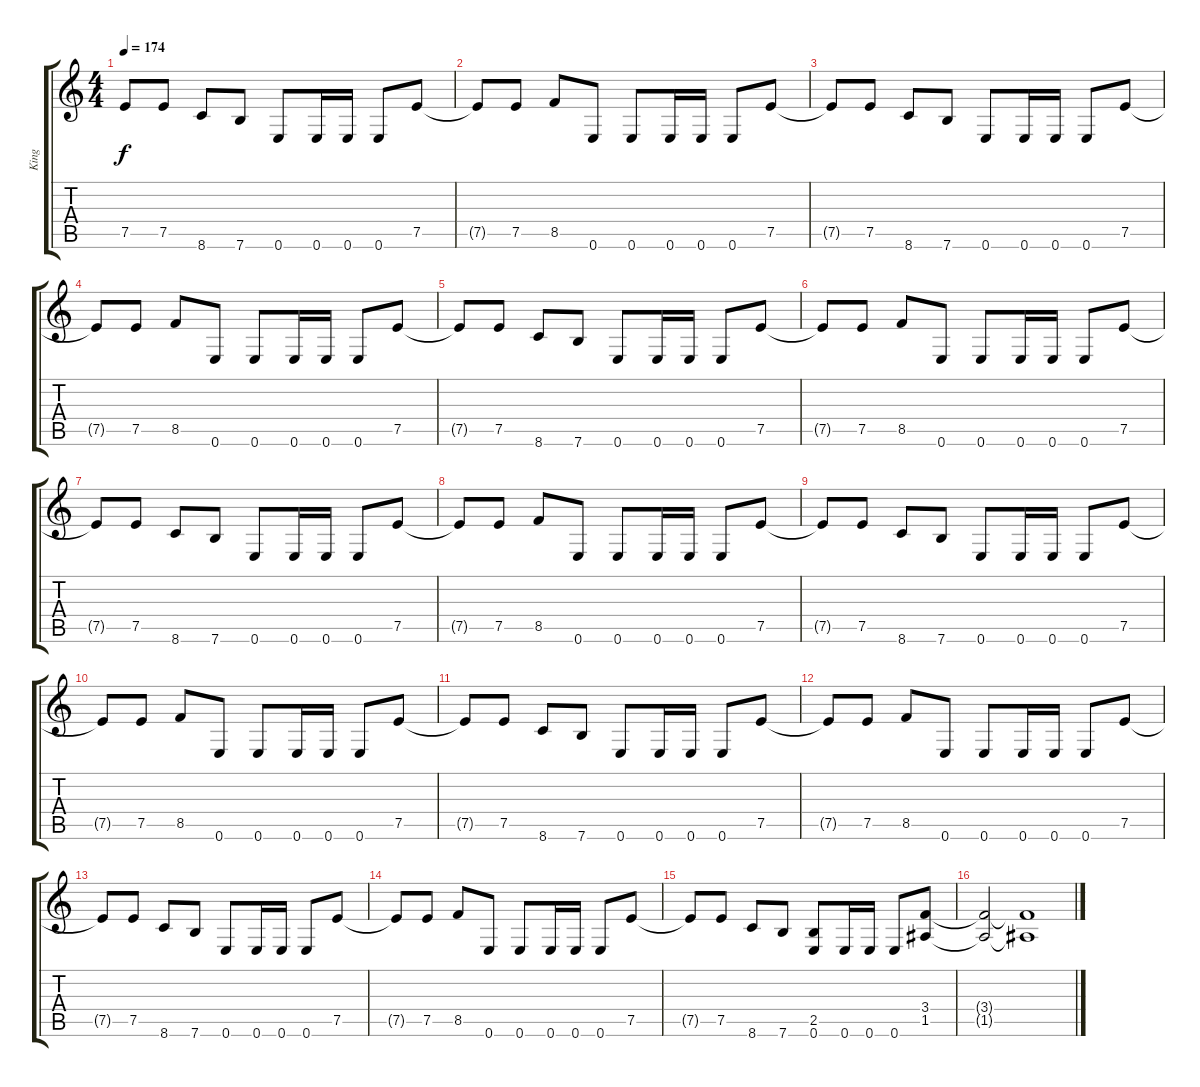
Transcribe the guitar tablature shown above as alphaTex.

\track ("King" "King") {instrument distortionguitar}
\staff {score tabs}
\tuning (E4 B3 G3 D3 A2 E2) {hide}
\ts (4 4)
\tempo 174
\clef g2
\ks c
7.5{t}.8{dy f} 7.5.8 8.6.8 7.6.8 0.6.8 0.6.16 0.6.16 0.6.8 7.5.8 |
7.5{t}.8 7.5.8 8.5.8 0.6.8 0.6.8 0.6.16 0.6.16 0.6.8 7.5.8 |
7.5{t}.8 7.5.8 8.6.8 7.6.8 0.6.8 0.6.16 0.6.16 0.6.8 7.5.8 |
7.5{t}.8 7.5.8 8.5.8 0.6.8 0.6.8 0.6.16 0.6.16 0.6.8 7.5.8 |
7.5{t}.8 7.5.8 8.6.8 7.6.8 0.6.8 0.6.16 0.6.16 0.6.8 7.5.8 |
7.5{t}.8 7.5.8 8.5.8 0.6.8 0.6.8 0.6.16 0.6.16 0.6.8 7.5.8 |
7.5{t}.8 7.5.8 8.6.8 7.6.8 0.6.8 0.6.16 0.6.16 0.6.8 7.5.8 |
7.5{t}.8 7.5.8 8.5.8 0.6.8 0.6.8 0.6.16 0.6.16 0.6.8 7.5.8 |
7.5{t}.8 7.5.8 8.6.8 7.6.8 0.6.8 0.6.16 0.6.16 0.6.8 7.5.8 |
7.5{t}.8 7.5.8 8.5.8 0.6.8 0.6.8 0.6.16 0.6.16 0.6.8 7.5.8 |
7.5{t}.8 7.5.8 8.6.8 7.6.8 0.6.8 0.6.16 0.6.16 0.6.8 7.5.8 |
7.5{t}.8 7.5.8 8.5.8 0.6.8 0.6.8 0.6.16 0.6.16 0.6.8 7.5.8 |
7.5{t}.8 7.5.8 8.6.8 7.6.8 0.6.8 0.6.16 0.6.16 0.6.8 7.5.8 |
7.5{t}.8 7.5.8 8.5.8 0.6.8 0.6.8 0.6.16 0.6.16 0.6.8 7.5.8 |
7.5{t}.8 7.5.8 8.6.8 7.6.8 (2.5 0.6).8 0.6.16 0.6.16 0.6.8 (3.4 1.5).8 |
(3.4{t} 1.5{t}).2 (3.4{t} 1.5{t}).1
